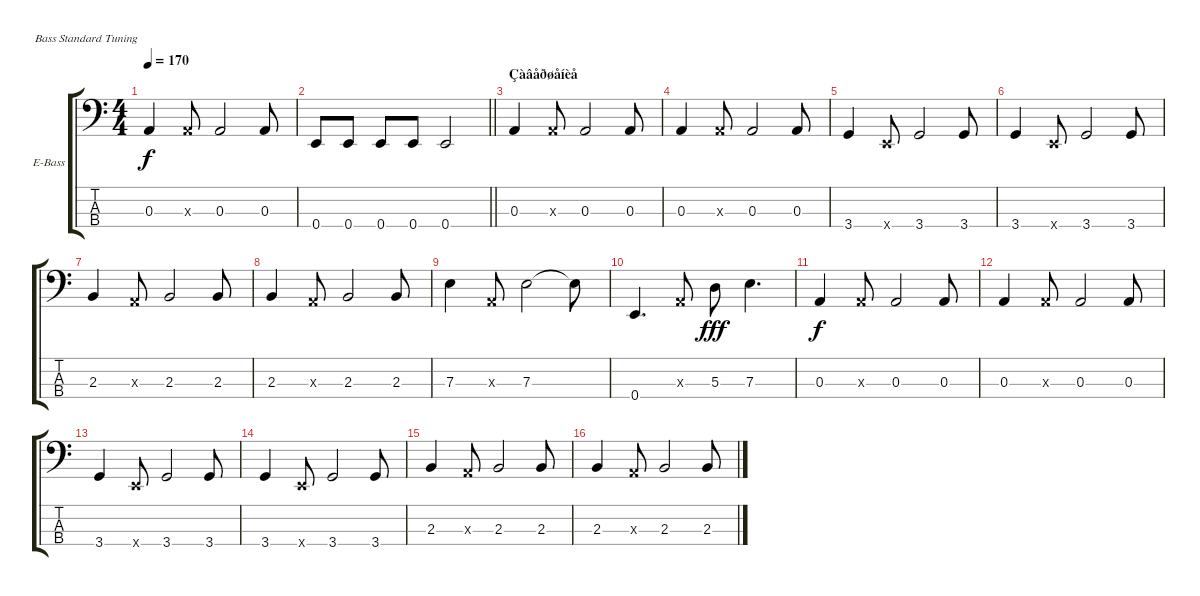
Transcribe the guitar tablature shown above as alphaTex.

\bracketExtendMode groupsimilarinstruments
\firstSystemTrackNameOrientation horizontal
\otherSystemsTrackNameOrientation horizontal
\track ("Èãîðü Òèõîìèðîâ" "E-Bass") {instrument electricbassfinger}
\staff {score tabs}
\tuning (G2 D2 A1 E1)
\ts (4 4)
\tempo 170
\clef f4
\ks c
0.3.4{dy f} 0.3{x}.8 0.3.2 0.3.8 |
\barLineRight lightlight
0.4.8 0.4.8 0.4.8 0.4.8 0.4.2 |
\section ("" "Çàâåðøåíèå")
0.3.4 0.3{x}.8 0.3.2 0.3.8 |
0.3.4 0.3{x}.8 0.3.2 0.3.8 |
3.4.4 0.4{x}.8 3.4.2 3.4.8 |
3.4.4 0.4{x}.8 3.4.2 3.4.8 |
2.3.4 0.3{x}.8 2.3.2 2.3.8 |
2.3.4 0.3{x}.8 2.3.2 2.3.8 |
7.3.4 0.3{x}.8 7.3.2 7.3{t}.8 |
0.4.4{d} 0.3{x}.8 5.3.8{dy fff} 7.3.4{d} |
0.3.4{dy f} 0.3{x}.8 0.3.2 0.3.8 |
0.3.4 0.3{x}.8 0.3.2 0.3.8 |
3.4.4 0.4{x}.8 3.4.2 3.4.8 |
3.4.4 0.4{x}.8 3.4.2 3.4.8 |
2.3.4 0.3{x}.8 2.3.2 2.3.8 |
2.3.4 0.3{x}.8 2.3.2 2.3.8
